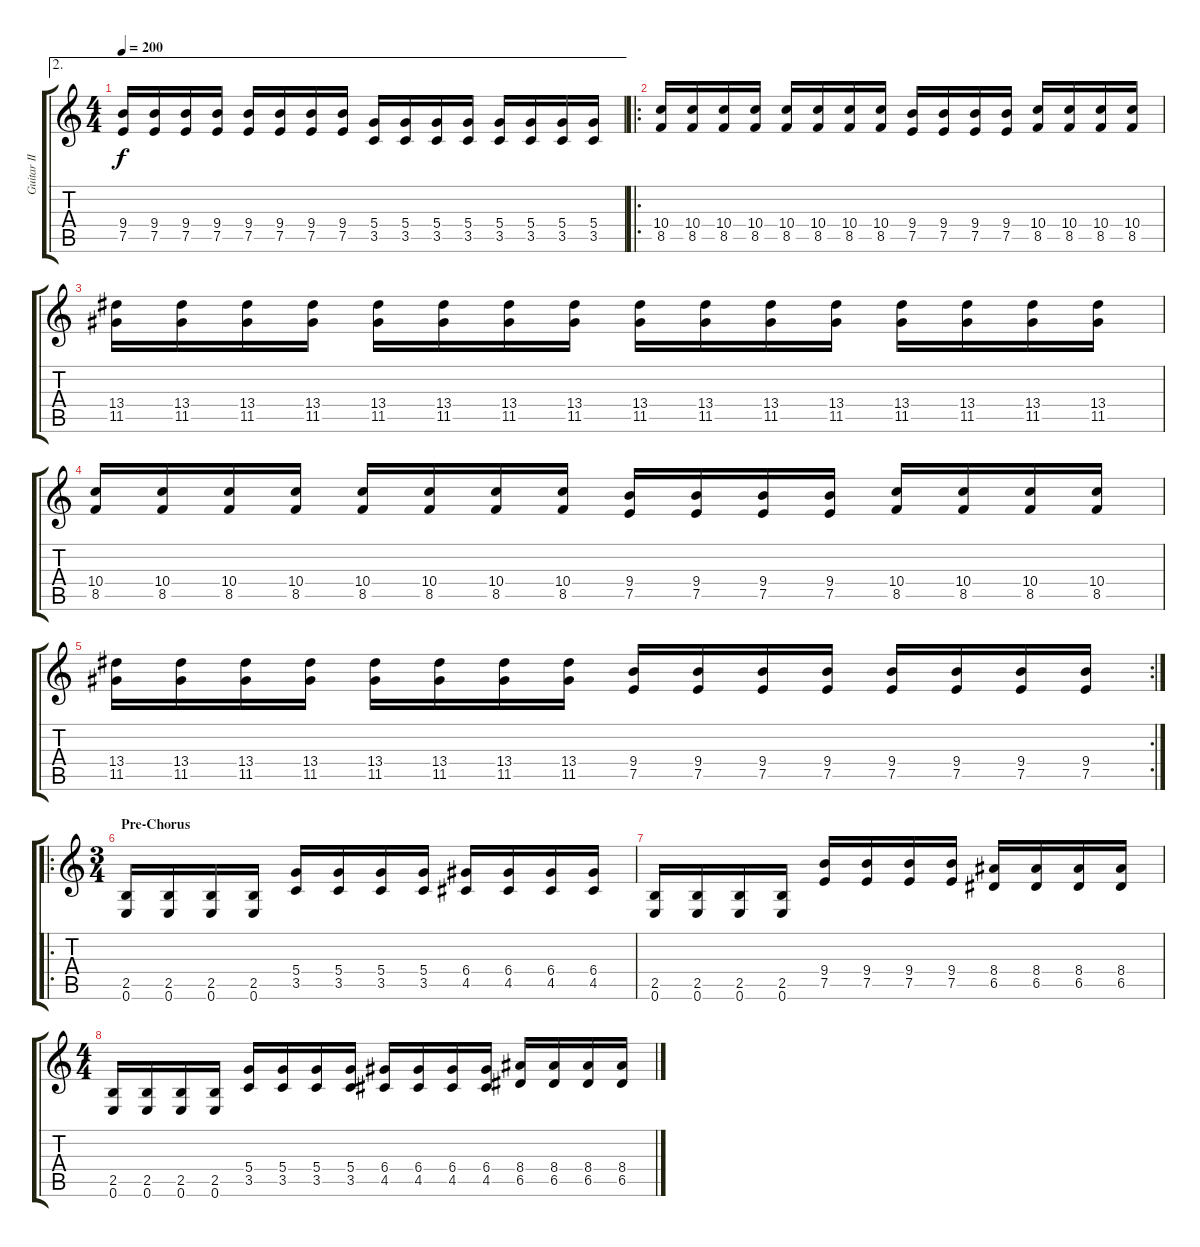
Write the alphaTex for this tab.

\track ("Guitar II" "Guitar II") {instrument distortionguitar}
\staff {score tabs}
\tuning (E4 B3 G3 D3 A2 E2) {hide}
\ae 2
\ts (4 4)
\tempo 200
\clef g2
\ks c
(9.4 7.5).16{dy f} (9.4 7.5).16 (9.4 7.5).16 (9.4 7.5).16 (9.4 7.5).16 (9.4 7.5).16 (9.4 7.5).16 (9.4 7.5).16 (5.4 3.5).16 (5.4 3.5).16 (5.4 3.5).16 (5.4 3.5).16 (5.4 3.5).16 (5.4 3.5).16 (5.4 3.5).16 (5.4 3.5).16 |
\ro
(10.4 8.5).16 (10.4 8.5).16 (10.4 8.5).16 (10.4 8.5).16 (10.4 8.5).16 (10.4 8.5).16 (10.4 8.5).16 (10.4 8.5).16 (9.4 7.5).16 (9.4 7.5).16 (9.4 7.5).16 (9.4 7.5).16 (10.4 8.5).16 (10.4 8.5).16 (10.4 8.5).16 (10.4 8.5).16 |
(13.4 11.5).16 (13.4 11.5).16 (13.4 11.5).16 (13.4 11.5).16 (13.4 11.5).16 (13.4 11.5).16 (13.4 11.5).16 (13.4 11.5).16 (13.4 11.5).16 (13.4 11.5).16 (13.4 11.5).16 (13.4 11.5).16 (13.4 11.5).16 (13.4 11.5).16 (13.4 11.5).16 (13.4 11.5).16 |
(10.4 8.5).16 (10.4 8.5).16 (10.4 8.5).16 (10.4 8.5).16 (10.4 8.5).16 (10.4 8.5).16 (10.4 8.5).16 (10.4 8.5).16 (9.4 7.5).16 (9.4 7.5).16 (9.4 7.5).16 (9.4 7.5).16 (10.4 8.5).16 (10.4 8.5).16 (10.4 8.5).16 (10.4 8.5).16 |
\rc 2
(13.4 11.5).16 (13.4 11.5).16 (13.4 11.5).16 (13.4 11.5).16 (13.4 11.5).16 (13.4 11.5).16 (13.4 11.5).16 (13.4 11.5).16 (9.4 7.5).16 (9.4 7.5).16 (9.4 7.5).16 (9.4 7.5).16 (9.4 7.5).16 (9.4 7.5).16 (9.4 7.5).16 (9.4 7.5).16 |
\ro
\ts (3 4)
\section ("" "Pre-Chorus")
(2.5 0.6).16 (2.5 0.6).16 (2.5 0.6).16 (2.5 0.6).16 (5.4 3.5).16 (5.4 3.5).16 (5.4 3.5).16 (5.4 3.5).16 (6.4 4.5).16 (6.4 4.5).16 (6.4 4.5).16 (6.4 4.5).16 |
(2.5 0.6).16 (2.5 0.6).16 (2.5 0.6).16 (2.5 0.6).16 (9.4 7.5).16 (9.4 7.5).16 (9.4 7.5).16 (9.4 7.5).16 (8.4 6.5).16 (8.4 6.5).16 (8.4 6.5).16 (8.4 6.5).16 |
\ts (4 4)
(2.5 0.6).16 (2.5 0.6).16 (2.5 0.6).16 (2.5 0.6).16 (5.4 3.5).16 (5.4 3.5).16 (5.4 3.5).16 (5.4 3.5).16 (6.4 4.5).16 (6.4 4.5).16 (6.4 4.5).16 (6.4 4.5).16 (8.4 6.5).16 (8.4 6.5).16 (8.4 6.5).16 (8.4 6.5).16
